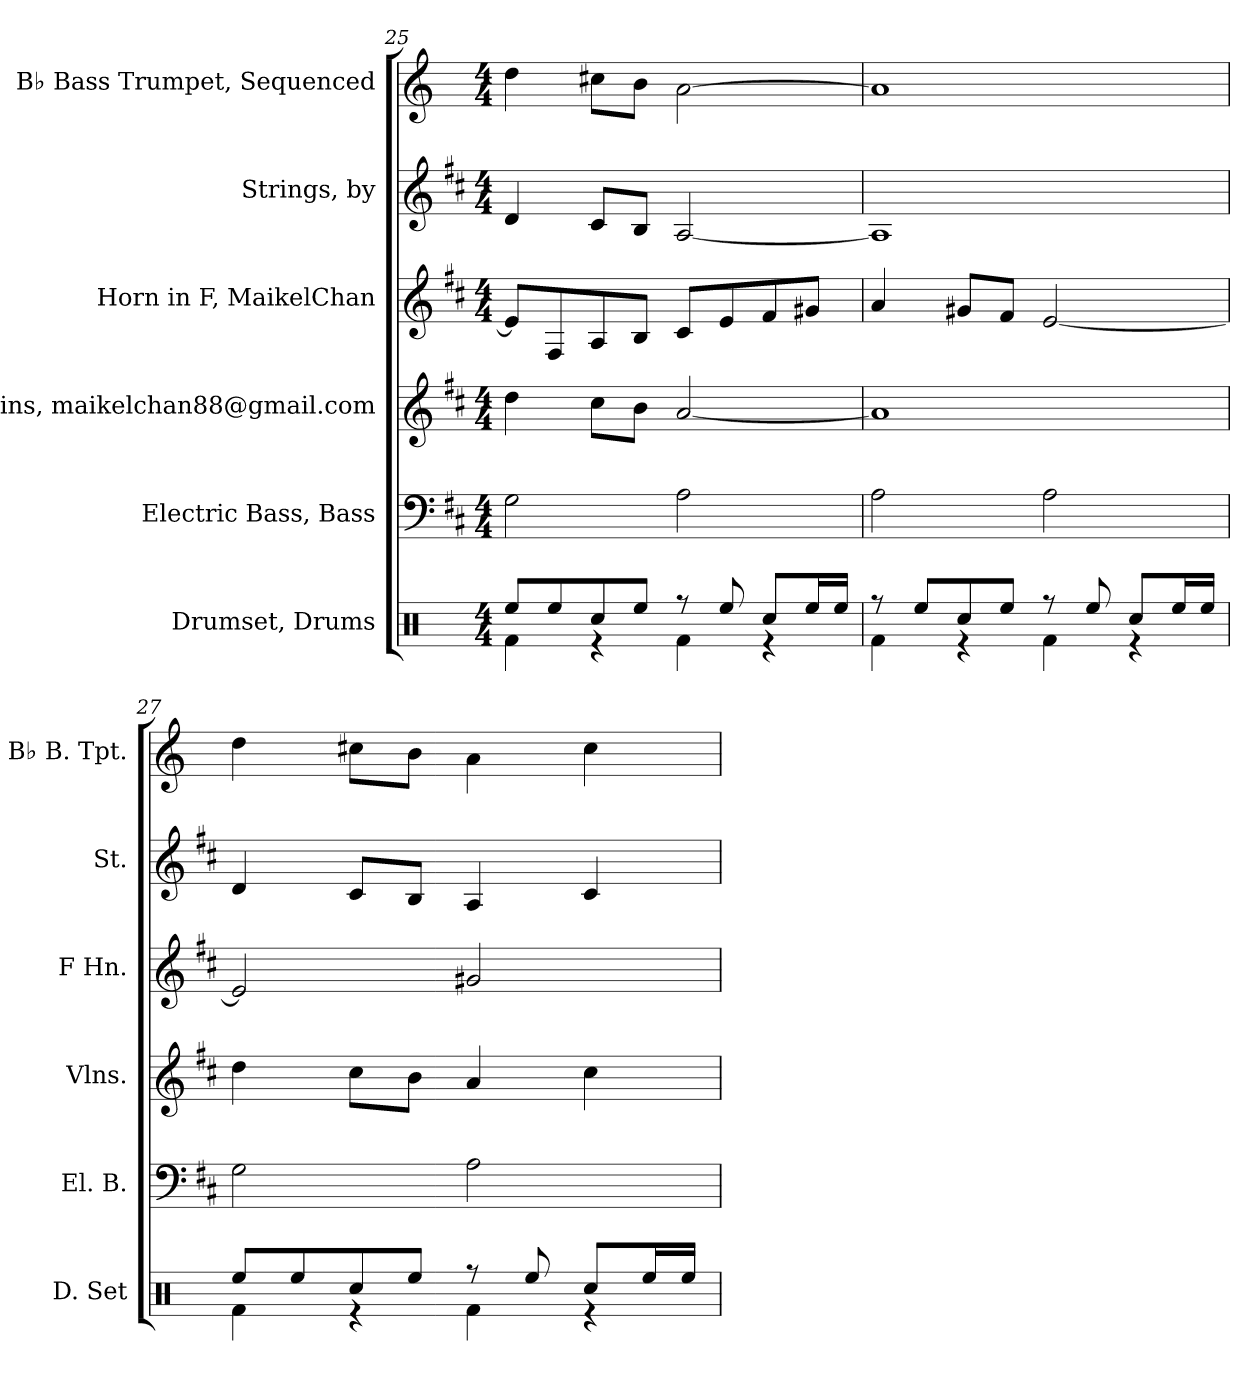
**kern	**kern	**kern	**kern	**kern	**kern
*part6	*part5	*part4	*part3	*part2	*part1
*staff6	*staff5	*staff4	*staff3	*staff2	*staff1
*I"Drumset, Drums	*I"Electric Bass, Bass	*I"Violins, maikelchan88@gmail.com	*I"Horn in F, MaikelChan	*I"Strings, by	*I"B♭ Bass Trumpet, Sequenced
*I'D. Set	*I'El. B.	*I'Vlns.	*I'F Hn.	*I'St.	*I'B♭ B. Tpt.
!!LO:PB:g=z
*clefX	*clefF4	*clefG2	*clefG2	*clefG2	*clefG2
*	*ITrd7c12	*	*ITrd4c7	*	*ITrd8c14
*k[]	*k[f#c#]	*k[f#c#]	*k[f#]	*k[f#c#]	*k[]
*M4/4	*M4/4	*M4/4	*M4/4	*M4/4	*M4/4
=25	=25	=25	=25	=25	=25
*^	*	*	*	*	*
8Ree/L	4Rf\	2GG\	4dd\	8A/L]	4d/	4d\
8Ree/	.	.	.	8BB/	.	.
8Rcc/	4r	.	8cc#\L	8D/	8c#/L	8c#X\L
8Ree/J	.	.	8b\J	8E/J	8B/J	8B\J
8r	4Rf\	2AA\	[2a/	8F#/L	[2A/	[2A\
8Ree/	.	.	.	8A/	.	.
8Rcc/L	4r	.	.	8B/	.	.
16Ree/L	.	.	.	8c#X/J	.	.
16Ree/JJ	.	.	.	.	.	.
=26	=26	=26	=26	=26	=26	=26
8r	4Rf\	2AA\	1a]	4d/	1A]	1A]
8Ree/L	.	.	.	.	.	.
8Rcc/	4r	.	.	8c#X/L	.	.
8Ree/J	.	.	.	8B/J	.	.
8r	4Rf\	2AA\	.	[2A/	.	.
8Ree/	.	.	.	.	.	.
8Rcc/L	4r	.	.	.	.	.
16Ree/L	.	.	.	.	.	.
16Ree/JJ	.	.	.	.	.	.
=27	=27	=27	=27	=27	=27	=27
8Ree/L	4Rf\	2GG\	4dd\	2A/]	4d/	4d\
8Ree/	.	.	.	.	.	.
8Rcc/	4r	.	8cc#\L	.	8c#/L	8c#X\L
8Ree/J	.	.	8b\J	.	8B/J	8B\J
8r	4Rf\	2AA\	4a/	2c#X/	4A/	4A\
8Ree/	.	.	.	.	.	.
8Rcc/L	4r	.	4cc#\	.	4c#/	4c#\
16Ree/L	.	.	.	.	.	.
16Ree/JJ	.	.	.	.	.	.
*v	*v	*	*	*	*	*
=	=	=	=	=	=
*-	*-	*-	*-	*-	*-
